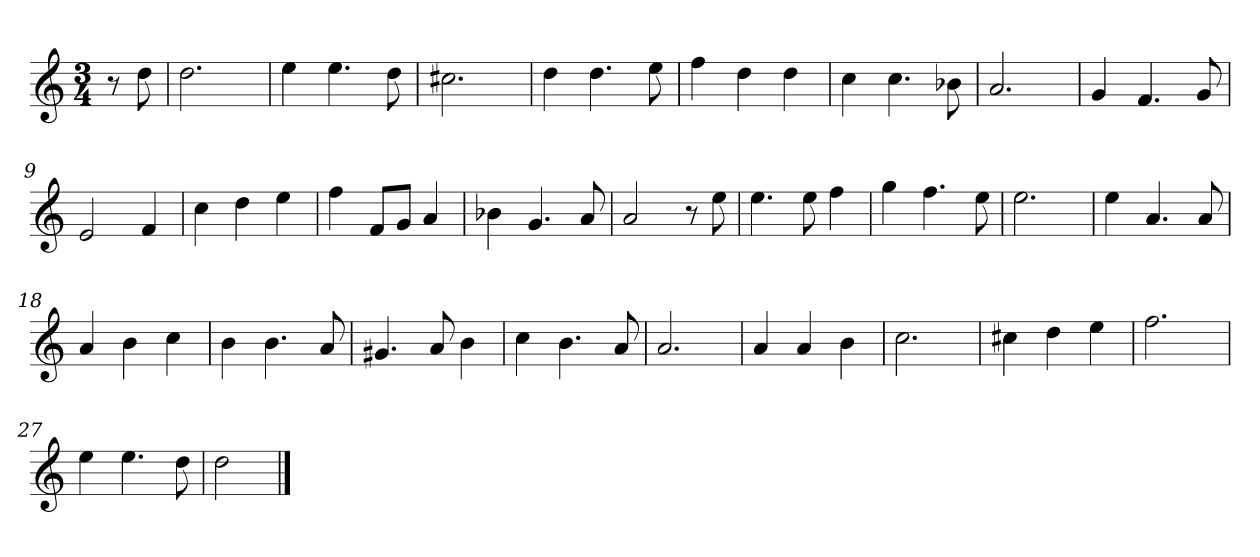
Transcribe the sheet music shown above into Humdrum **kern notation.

**kern
*part1
*staff1
*k[]
*M3/4
*MM120
=
8r
8dd
=1
2.dd
=2
4ee
4.ee
8dd
=3
2.cc#X
=4
4dd
4.dd
8ee
=5
4ff
4dd
4dd
=6
4cc
4.cc
8b-X
=7
2.a
=8
4g
4.f
8g
=9
2e
4f
=10
4cc
4dd
4ee
=11
4ff
8fL
8gJ
4a
=12
4b-X
4.g
8a
=13
2a
8r
8ee
=14
4.ee
8ee
4ff
=15
4gg
4.ff
8ee
=16
2.ee
=17
4ee
4.a
8a
=18
4a
4b
4cc
=19
4b
4.b
8a
=20
4.g#X
8a
4b
=21
4cc
4.b
8a
=22
2.a
=23
4a
4a
4b
=24
2.cc
=25
4cc#X
4dd
4ee
=26
2.ff
=27
4ee
4.ee
8dd
=28
2dd
==
*-
